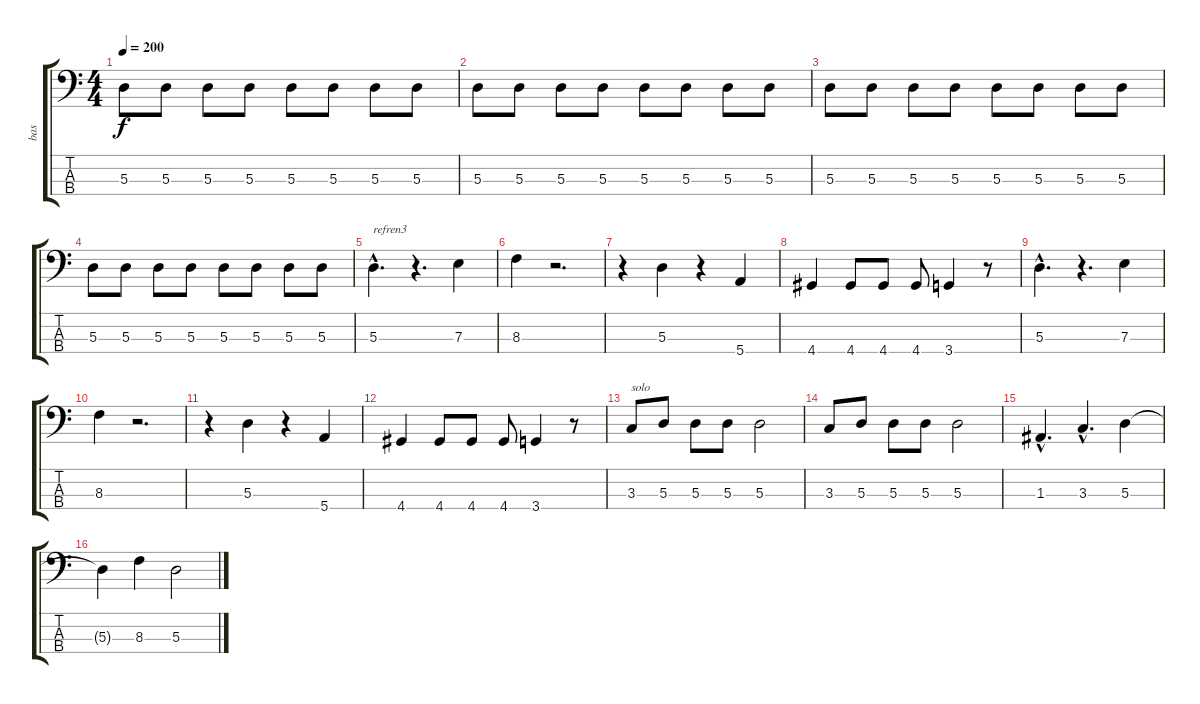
\track ("bas" "bas") {instrument electricbassfinger}
\staff {score tabs}
\tuning (G2 D2 A1 E1) {hide}
\ts (4 4)
\tempo 200
\clef f4
\ks c
5.3.8{dy f} 5.3.8 5.3.8 5.3.8 5.3.8 5.3.8 5.3.8 5.3.8 |
5.3.8 5.3.8 5.3.8 5.3.8 5.3.8 5.3.8 5.3.8 5.3.8 |
5.3.8 5.3.8 5.3.8 5.3.8 5.3.8 5.3.8 5.3.8 5.3.8 |
5.3.8 5.3.8 5.3.8 5.3.8 5.3.8 5.3.8 5.3.8 5.3.8 |
5.3{hac}.4{d txt "refren3"} r.4{d} 7.3.4 |
8.3.4 r.2{d} |
r.4 5.3.4 r.4 5.4.4 |
4.4.4 4.4.8 4.4.8 4.4.8 3.4.4 r.8 |
5.3{hac}.4{d} r.4{d} 7.3.4 |
8.3.4 r.2{d} |
r.4 5.3.4 r.4 5.4.4 |
4.4.4 4.4.8 4.4.8 4.4.8 3.4.4 r.8 |
3.3.8{txt "solo"} 5.3.8 5.3.8 5.3.8 5.3.2 |
3.3.8 5.3.8 5.3.8 5.3.8 5.3.2 |
1.3{hac}.4{d} 3.3{hac}.4{d} 5.3.4 |
5.3{t}.4 8.3.4 5.3.2
